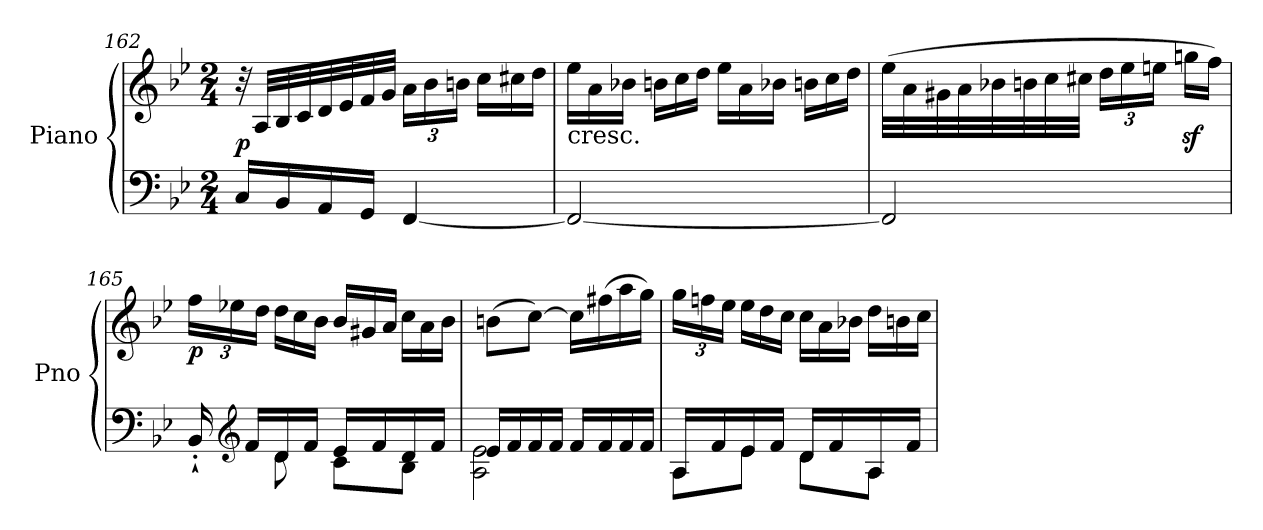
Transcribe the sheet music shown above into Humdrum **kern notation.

**kern	**kern	**dynam
*part1	*part1	*part1
*staff2	*staff1	*staff1/2
*I"Piano	*	*
*I'Pno	*	*
*clefF4	*clefG2	*
*k[b-e-]	*k[b-e-]	*
*B-:	*B-:	*
*M2/4	*M2/4	*
=162	=162	=162
!	!	!LO:DY:a=2
16C/LL	32r	p
.	32A/LLL	.
16BB-/	32B-/	.
.	32c/	.
16AA/	32d/	.
.	32e-/	.
16GG/JJ	32f/	.
.	32g/JJJ	.
*	*Xbrackettup	*
[4FF/	24a\LL	.
.	24b-\	.
.	24bn\JJ	.
*	*Xtuplet	*
.	24cc\LL	.
.	24cc#X\	.
.	24dd\JJ	.
!!LO:LB:g=z
=163	=163	=163
!	!LO:TX:b:t=cresc.	!
2FF/_	24ee-\LL	.
.	24a\	.
.	24b-X\JJ	.
.	24bn\LL	.
.	24cc\	.
.	24dd\JJ	.
.	24ee-\LL	.
.	24a\	.
.	24b-X\JJ	.
.	24bn\LL	.
.	24cc\	.
.	24dd\JJ	.
=164	=164	=164
2FF/]	(>32ee-\LLL	.
.	32a\	.
.	32g#X\	.
.	32a\	.
.	32b-X\	.
.	32bn\	.
.	32cc\	.
.	32cc#X\JJJ	.
*	*tuplet	*
.	24dd\LL	.
.	24ee-\	.
.	24een\JJ	.
.	16ggnz<\LL	.
.	16ff\JJ)	.
=165	=165	=165
*^	*	*
!	!	!	!LO:DY:b
16BB-'`/	8ryy	24ff\LL	p
.	.	24ee-X\	.
*clefG2	*	*	*
16f/LL	.	.	.
.	.	24dd\JJ	.
*	*	*Xtuplet	*
16d/	8d\	24dd\LL	.
.	.	24cc\	.
16f/JJ	.	.	.
.	.	24b-\JJ	.
16e-/LL	8c\L	24b-/LL	.
.	.	24g#X/	.
16f/	.	.	.
.	.	24a/JJ	.
16d/	8B-\J	24cc\LL	.
.	.	24a\	.
16f/JJ	.	.	.
.	.	24b-\JJ	.
!!LO:LB:g=z
=166	=166	=166	=166
16e-/LL	2A\ 2e-\	(>8bn\L	.
16f/	.	.	.
16f/	.	[8cc\J)	.
16f/JJ	.	.	.
16f/LL	.	16cc\LL]	.
16f/	.	(>16ff#X\	.
16f/	.	16aa\	.
16f/JJ	.	16gg\JJ)	.
=167	=167	=167	=167
*	*	*tuplet	*
16A/LL	8A\L	24gg\LL	.
.	.	24ffn\	.
16f/	.	.	.
.	.	24ee-\JJ	.
*	*	*Xtuplet	*
16e-/	8e-\J	24ee-\LL	.
.	.	24dd\	.
16f/JJ	.	.	.
.	.	24cc\JJ	.
16d/LL	8d\L	24cc\LL	.
.	.	24a\	.
16f/	.	.	.
.	.	24b-X\JJ	.
16A/	8A\J	24dd\LL	.
.	.	24bn\	.
16f/JJ	.	.	.
.	.	24cc\JJ	.
*v	*v	*	*
=	=	=
*-	*-	*-
